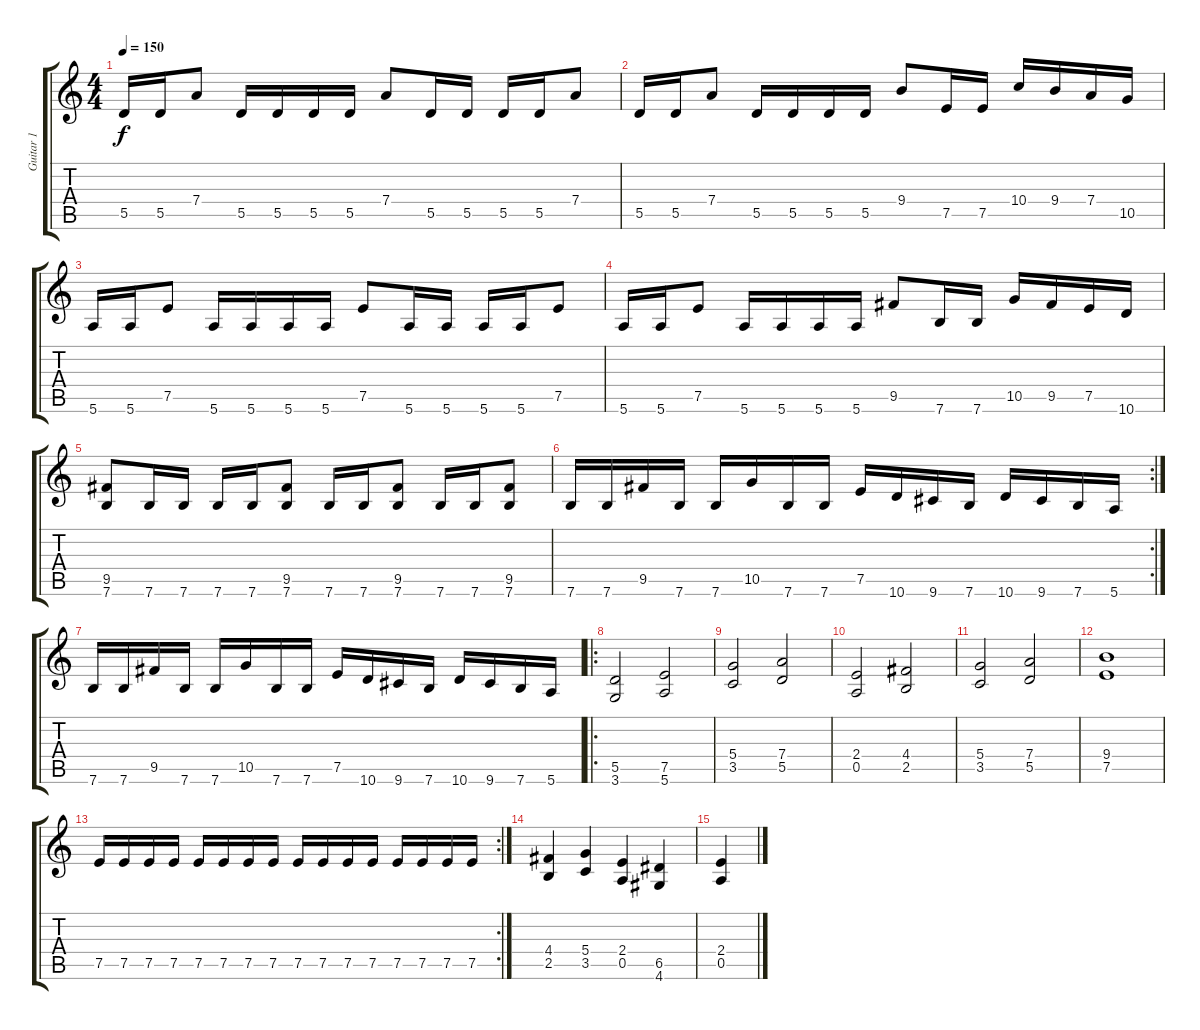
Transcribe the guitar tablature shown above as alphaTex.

\track ("Guitar 1" "Guitar 1") {instrument distortionguitar}
\staff {score tabs}
\tuning (E4 B3 G3 D3 A2 E2) {hide}
\ts (4 4)
\tempo 150
\clef g2
\ks c
5.5.16{dy f} 5.5.16 7.4.8 5.5.16 5.5.16 5.5.16 5.5.16 7.4.8 5.5.16 5.5.16 5.5.16 5.5.16 7.4.8 |
5.5.16 5.5.16 7.4.8 5.5.16 5.5.16 5.5.16 5.5.16 9.4.8 7.5.16 7.5.16 10.4.16 9.4.16 7.4.16 10.5.16 |
5.6.16 5.6.16 7.5.8 5.6.16 5.6.16 5.6.16 5.6.16 7.5.8 5.6.16 5.6.16 5.6.16 5.6.16 7.5.8 |
5.6.16 5.6.16 7.5.8 5.6.16 5.6.16 5.6.16 5.6.16 9.5.8 7.6.16 7.6.16 10.5.16 9.5.16 7.5.16 10.6.16 |
(9.5 7.6).8 7.6.16 7.6.16 7.6.16 7.6.16 (9.5 7.6).8 7.6.16 7.6.16 (9.5 7.6).8 7.6.16 7.6.16 (9.5 7.6).8 |
\rc 2
7.6.16 7.6.16 9.5.16 7.6.16 7.6.16 10.5.16 7.6.16 7.6.16 7.5.16 10.6.16 9.6.16 7.6.16 10.6.16 9.6.16 7.6.16 5.6.16 |
7.6.16 7.6.16 9.5.16 7.6.16 7.6.16 10.5.16 7.6.16 7.6.16 7.5.16 10.6.16 9.6.16 7.6.16 10.6.16 9.6.16 7.6.16 5.6.16 |
\ro
(5.5 3.6).2 (7.5 5.6).2 |
(5.4 3.5).2 (7.4 5.5).2 |
(2.4 0.5).2 (4.4 2.5).2 |
(5.4 3.5).2 (7.4 5.5).2 |
(9.4 7.5).1 |
\rc 2
7.5.16 7.5.16 7.5.16 7.5.16 7.5.16 7.5.16 7.5.16 7.5.16 7.5.16 7.5.16 7.5.16 7.5.16 7.5.16 7.5.16 7.5.16 7.5.16 |
(4.4 2.5).4 (5.4 3.5).4 (2.4 0.5).4 (6.5 4.6).4 |
(2.4 0.5).4
